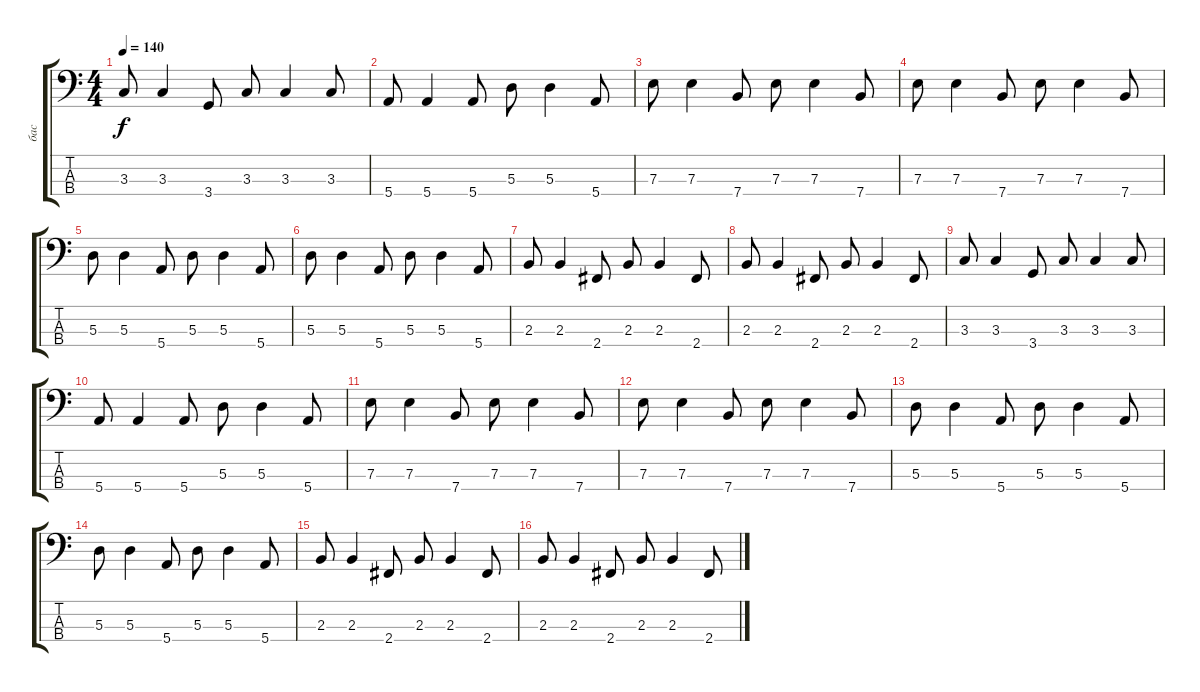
\track ("бас" "бас") {instrument electricbassfinger}
\staff {score tabs}
\tuning (G2 D2 A1 E1) {hide}
\ts (4 4)
\tempo 140
\clef f4
\ks c
3.3.8{dy f} 3.3.4 3.4.8 3.3.8 3.3.4 3.3.8 |
5.4.8 5.4.4 5.4.8 5.3.8 5.3.4 5.4.8 |
7.3.8 7.3.4 7.4.8 7.3.8 7.3.4 7.4.8 |
7.3.8 7.3.4 7.4.8 7.3.8 7.3.4 7.4.8 |
5.3.8 5.3.4 5.4.8 5.3.8 5.3.4 5.4.8 |
5.3.8 5.3.4 5.4.8 5.3.8 5.3.4 5.4.8 |
2.3.8 2.3.4 2.4.8 2.3.8 2.3.4 2.4.8 |
2.3.8 2.3.4 2.4.8 2.3.8 2.3.4 2.4.8 |
3.3.8 3.3.4 3.4.8 3.3.8 3.3.4 3.3.8 |
5.4.8 5.4.4 5.4.8 5.3.8 5.3.4 5.4.8 |
7.3.8 7.3.4 7.4.8 7.3.8 7.3.4 7.4.8 |
7.3.8 7.3.4 7.4.8 7.3.8 7.3.4 7.4.8 |
5.3.8 5.3.4 5.4.8 5.3.8 5.3.4 5.4.8 |
5.3.8 5.3.4 5.4.8 5.3.8 5.3.4 5.4.8 |
2.3.8 2.3.4 2.4.8 2.3.8 2.3.4 2.4.8 |
2.3.8 2.3.4 2.4.8 2.3.8 2.3.4 2.4.8
